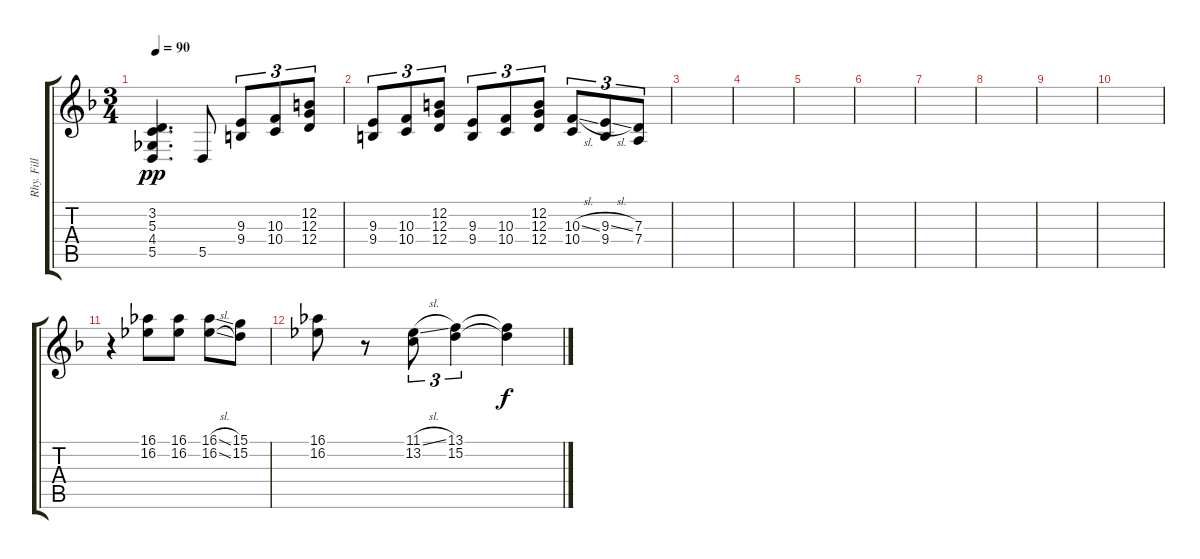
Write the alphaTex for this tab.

\track ("Rhy. Fill" "Rhy. Fill") {instrument drawbarorgan}
\staff {score tabs}
\tuning (E4 B3 G3 D3 A2 E2) {hide}
\ts (3 4)
\tempo 90
\clef g2
\ks f
(3.2 5.3 4.4 5.5).4{d dy pp} 5.5.8 (9.3 9.4).8{tu (3 2)} (10.3 10.4).8{tu (3 2)} (12.2 12.3 12.4).8{tu (3 2)} |
(9.3 9.4).8{tu (3 2)} (10.3 10.4).8{tu (3 2)} (12.2 12.3 12.4).8{tu (3 2)} (9.3 9.4).8{tu (3 2)} (10.3 10.4).8{tu (3 2)} (12.2 12.3 12.4).8{tu (3 2)} (10.3{sl} 10.4).8{tu (3 2)} (9.3{sl} 9.4).8{tu (3 2)} (7.3 7.4).8{tu (3 2)} |
|
|
|
|
|
|
|
|
r.4 (16.1 16.2).8 (16.1 16.2).8 (16.1{sl} 16.2{sl}).8 (15.1 15.2).8 |
(16.1 16.2).8 r.8 (11.1{sl} 13.2).8{tu (3 2)} (13.1 15.2).4{tu (3 2)} (13.1{t} 15.2{t}).4{dy f}
